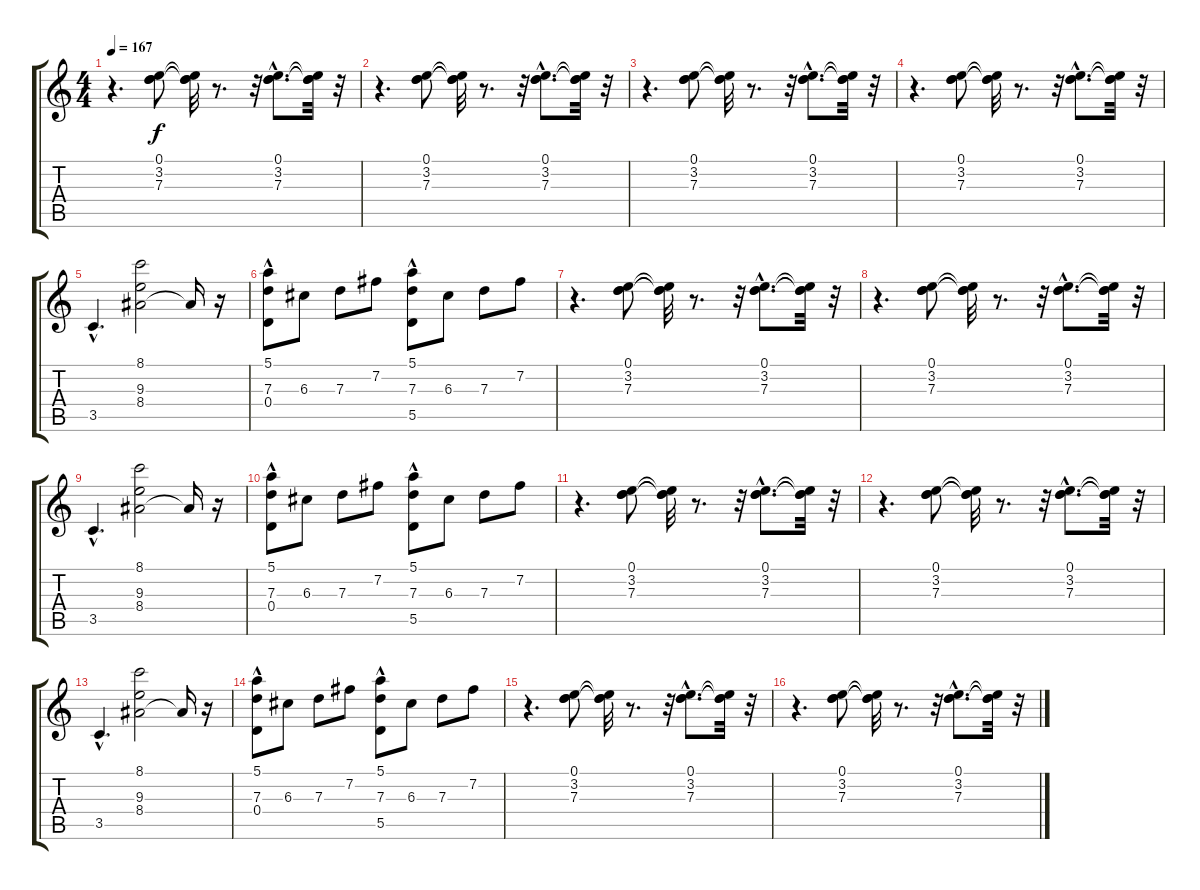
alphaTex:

\track "" {instrument acousticguitarsteel}
\staff {score tabs}
\tuning (E4 B3 G3 D3 A2 E2) {hide}
\ts (4 4)
\tempo 167
\clef g2
\ks c
r.4{d dy f} (0.1 3.2 7.3).8 (0.1{t} 3.2{t} 7.3{t}).32 r.8{d} r.32 (0.1{hac} 3.2{hac} 7.3{hac}).8{d} (0.1{t} 3.2{t} 7.3{t}).32 r.32 |
r.4{d} (0.1 3.2 7.3).8 (0.1{t} 3.2{t} 7.3{t}).32 r.8{d} r.32 (0.1{hac} 3.2{hac} 7.3{hac}).8{d} (0.1{t} 3.2{t} 7.3{t}).32 r.32 |
r.4{d} (0.1 3.2 7.3).8 (0.1{t} 3.2{t} 7.3{t}).32 r.8{d} r.32 (0.1{hac} 3.2{hac} 7.3{hac}).8{d} (0.1{t} 3.2{t} 7.3{t}).32 r.32 |
r.4{d} (0.1 3.2 7.3).8 (0.1{t} 3.2{t} 7.3{t}).32 r.8{d} r.32 (0.1{hac} 3.2{hac} 7.3{hac}).8{d} (0.1{t} 3.2{t} 7.3{t}).32 r.32 |
3.5{hac}.4{d} (8.1 9.3 8.4).2 8.4{t}.16 r.16 |
(5.1{hac} 7.3 0.4{hac}).8 6.3.8 7.3.8 7.2.8 (5.1{hac} 7.3 5.5{hac}).8 6.3.8 7.3.8 7.2.8 |
r.4{d} (0.1 3.2 7.3).8 (0.1{t} 3.2{t} 7.3{t}).32 r.8{d} r.32 (0.1{hac} 3.2{hac} 7.3{hac}).8{d} (0.1{t} 3.2{t} 7.3{t}).32 r.32 |
r.4{d} (0.1 3.2 7.3).8 (0.1{t} 3.2{t} 7.3{t}).32 r.8{d} r.32 (0.1{hac} 3.2{hac} 7.3{hac}).8{d} (0.1{t} 3.2{t} 7.3{t}).32 r.32 |
3.5{hac}.4{d} (8.1 9.3 8.4).2 8.4{t}.16 r.16 |
(5.1{hac} 7.3 0.4{hac}).8 6.3.8 7.3.8 7.2.8 (5.1{hac} 7.3 5.5{hac}).8 6.3.8 7.3.8 7.2.8 |
r.4{d} (0.1 3.2 7.3).8 (0.1{t} 3.2{t} 7.3{t}).32 r.8{d} r.32 (0.1{hac} 3.2{hac} 7.3{hac}).8{d} (0.1{t} 3.2{t} 7.3{t}).32 r.32 |
r.4{d} (0.1 3.2 7.3).8 (0.1{t} 3.2{t} 7.3{t}).32 r.8{d} r.32 (0.1{hac} 3.2{hac} 7.3{hac}).8{d} (0.1{t} 3.2{t} 7.3{t}).32 r.32 |
3.5{hac}.4{d} (8.1 9.3 8.4).2 8.4{t}.16 r.16 |
(5.1{hac} 7.3 0.4{hac}).8 6.3.8 7.3.8 7.2.8 (5.1{hac} 7.3 5.5{hac}).8 6.3.8 7.3.8 7.2.8 |
r.4{d} (0.1 3.2 7.3).8 (0.1{t} 3.2{t} 7.3{t}).32 r.8{d} r.32 (0.1{hac} 3.2{hac} 7.3{hac}).8{d} (0.1{t} 3.2{t} 7.3{t}).32 r.32 |
r.4{d} (0.1 3.2 7.3).8 (0.1{t} 3.2{t} 7.3{t}).32 r.8{d} r.32 (0.1{hac} 3.2{hac} 7.3{hac}).8{d} (0.1{t} 3.2{t} 7.3{t}).32 r.32
